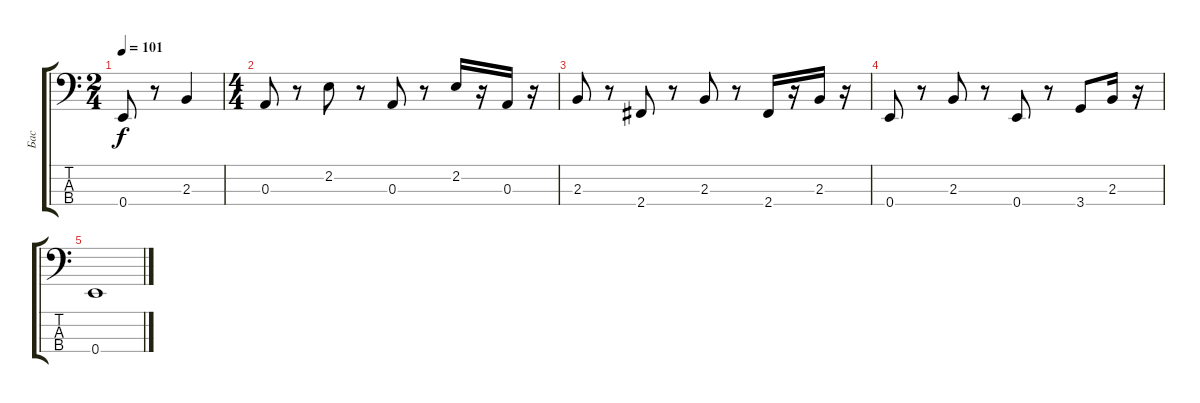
\track ("Бас" "Бас") {instrument electricbassfinger}
\staff {score tabs}
\tuning (G2 D2 A1 E1) {hide}
\ts (2 4)
\tempo 101
\clef f4
\ks c
0.4.8{dy f} r.8 2.3.4 |
\ts (4 4)
0.3.8 r.8 2.2.8 r.8 0.3.8 r.8 2.2.16 r.16 0.3.16 r.16 |
2.3.8 r.8 2.4.8 r.8 2.3.8 r.8 2.4.16 r.16 2.3.16 r.16 |
0.4.8 r.8 2.3.8 r.8 0.4.8 r.8 3.4.8 2.3.16 r.16 |
0.4.1
